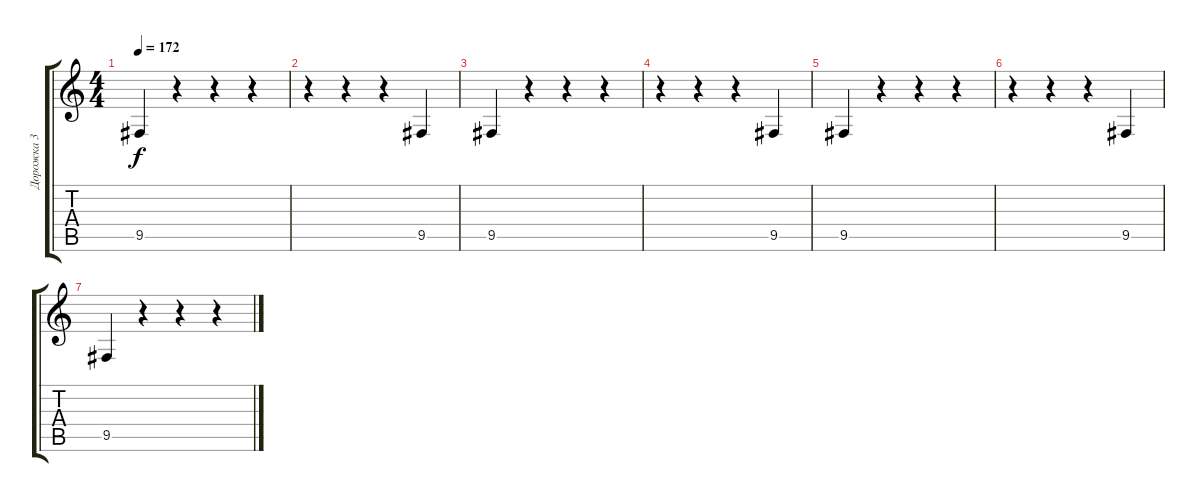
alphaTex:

\track ("Дорожка 3" "Дорожка 3") {instrument taikodrum}
\staff {score tabs}
\tuning (E4 B3 G3 D3 A2 E2) {hide}
\ts (4 4)
\tempo 172
\clef g2
\ks c
9.5.4{dy f} r.4 r.4 r.4 |
r.4 r.4 r.4 9.5.4 |
9.5.4 r.4 r.4 r.4 |
r.4 r.4 r.4 9.5.4 |
9.5.4 r.4 r.4 r.4 |
r.4 r.4 r.4 9.5.4 |
9.5.4 r.4 r.4 r.4
